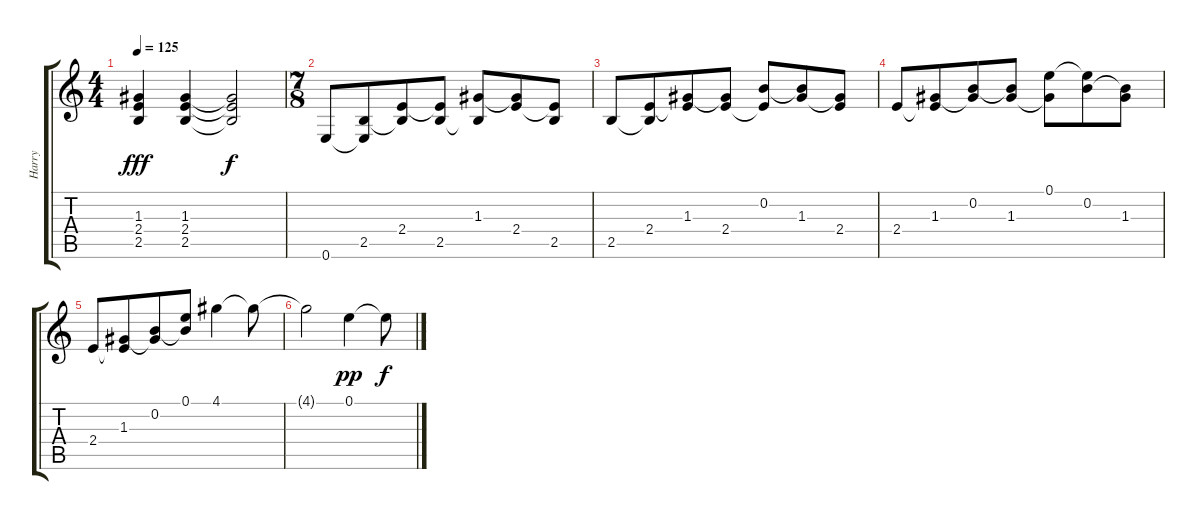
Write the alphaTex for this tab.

\track ("Harry" "Harry") {instrument acousticguitarnylon}
\staff {score tabs}
\tuning (E4 B3 G3 D3 A2 E2) {hide}
\ts (4 4)
\tempo 125
\clef g2
\ks c
(1.3 2.4 2.5).4{dy fff} (1.3 2.4 2.5).4 (1.3{t} 2.4{t} 2.5{t}).2{dy f} |
\ts (7 8)
0.6.8 (2.5 0.6{t}).8 (2.4 2.5{t}).8 (2.4{t} 2.5).8 (1.3 2.5{t}).8 (1.3{t} 2.4).8 (2.4{t} 2.5).8 |
2.5.8 (2.4 2.5{t}).8 (1.3 2.4{t}).8 (1.3{t} 2.4).8 (0.2 2.4{t}).8 (0.2{t} 1.3).8 (1.3{t} 2.4).8 |
2.4.8 (1.3 2.4{t}).8 (0.2 1.3{t}).8 (0.2{t} 1.3).8 (0.1 1.3{t}).8 (0.1{t} 0.2).8 (0.2{t} 1.3).8 |
2.4.8 (1.3 2.4{t}).8 (0.2 1.3{t}).8 (0.1 0.2{t}).8 4.1.4 4.1{t}.8 |
4.1{t}.2 0.1.4{dy pp} 0.1{t}.8{dy f}
